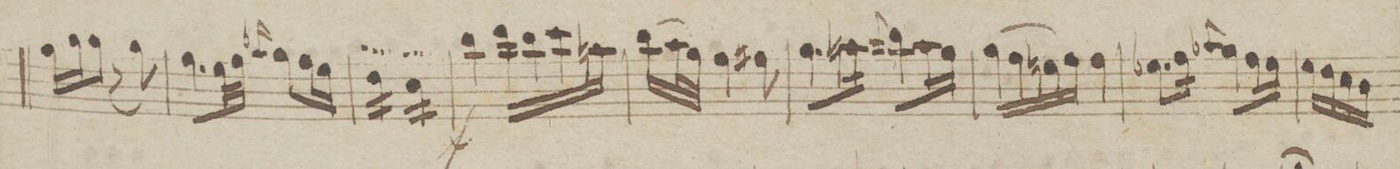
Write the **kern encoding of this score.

**kern	**dynam
*I"Violio 1mo	*
*clefG2	*
*k[b-e-a-]	*
*M2/4	*
16ff\LL	.
16gg\J	.
8gg\J	.
8r	.
8gg\	.
=75	=75
8.ff\L	.
32ee-\LL	.
32ff\JJJ	.
16qqaa-X/	.
8gg\L	.
16ff\L	.
16ee-\JJ	.
=76	=76
*tremolo	*
16dd\LL	.
16dd\	.
16dd\	.
16dd\JJ	.
16cc\LL	.
16cc\	.
16cc\	.
16cc\JJ	.
*Xtremolo	*
=77	=77
4bb-\	f
16ddd\LL	.
16bb-\	.
16ccc\	.
16aan\JJ	.
=78	=78
(16bb-\LL	.
32aa-\L	.
32gg\JJJ)	.
4ff\	.
8ff#X\	.
=79	=79
8.gg\L	.
16aan\Jk	.
16qqccc/	.
8bb-\L	.
16aa\L	.
16gg\JJ	.
=80	=80
(16gg\LL	.
16ff\	.
16een\	.
16ff\JJ)	.
4ff\	.
=81	=81
8.ee-X\L	.
16ff\Jk	.
8qqaa-X/	.
8gg\L	.
16ff\L	.
16ee-\JJ	.
=82	=82
16ee-\LL	.
16dd\	.
16cc\	.
16b-\JJ	.
*-	*-
